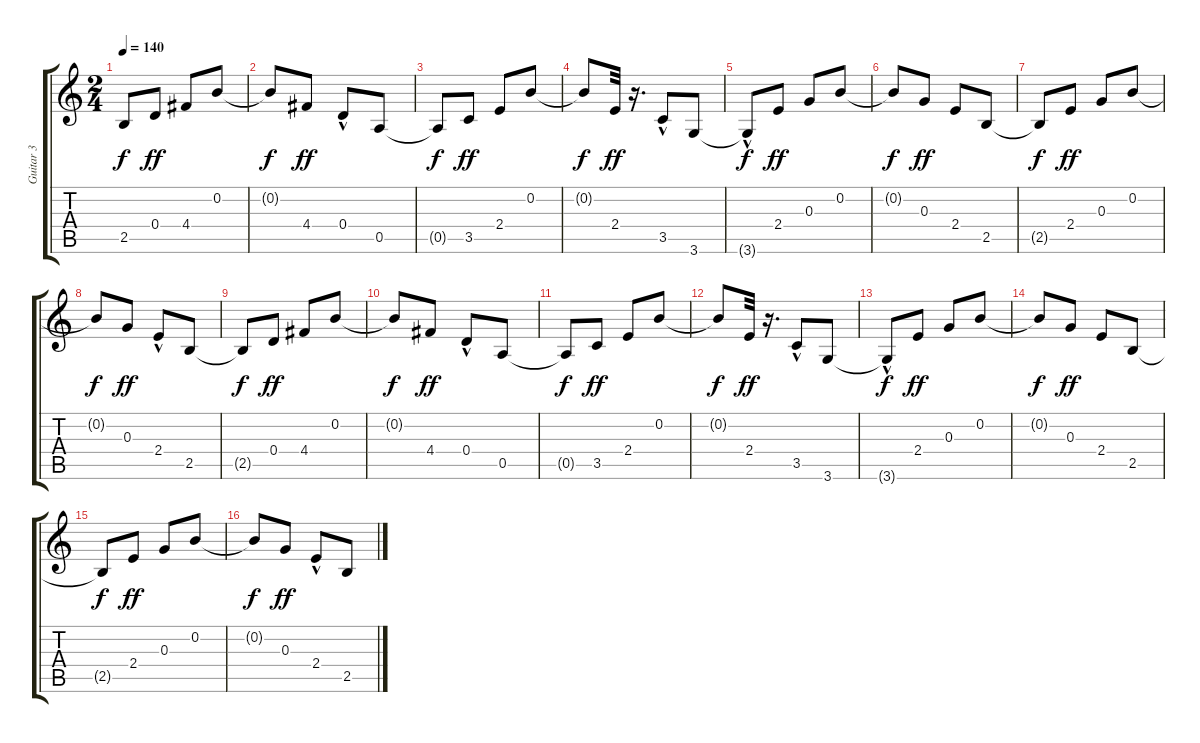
\track ("Guitar 3" "Guitar 3") {instrument electricguitarclean}
\staff {score tabs}
\tuning (E4 B3 G3 D3 A2 E2) {hide}
\ts (2 4)
\tempo 140
\clef g2
\ks c
2.5{t}.8{dy f} 0.4.8{dy ff} 4.4.8 0.2.8 |
0.2{t}.8{dy f} 4.4.8{dy ff} 0.4{hac}.8 0.5.8 |
0.5{t}.8{dy f} 3.5.8{dy ff} 2.4.8 0.2.8 |
0.2{t}.8{dy f} 2.4.32{dy ff} r.16{d} 3.5{hac}.8 3.6.8 |
3.6{hac t}.8{dy f} 2.4.8{dy ff} 0.3.8 0.2.8 |
0.2{t}.8{dy f} 0.3.8{dy ff} 2.4.8 2.5.8 |
2.5{t}.8{dy f} 2.4.8{dy ff} 0.3.8 0.2.8 |
0.2{t}.8{dy f} 0.3.8{dy ff} 2.4{hac}.8 2.5.8 |
2.5{t}.8{dy f} 0.4.8{dy ff} 4.4.8 0.2.8 |
0.2{t}.8{dy f} 4.4.8{dy ff} 0.4{hac}.8 0.5.8 |
0.5{t}.8{dy f} 3.5.8{dy ff} 2.4.8 0.2.8 |
0.2{t}.8{dy f} 2.4.32{dy ff} r.16{d} 3.5{hac}.8 3.6.8 |
3.6{hac t}.8{dy f} 2.4.8{dy ff} 0.3.8 0.2.8 |
0.2{t}.8{dy f} 0.3.8{dy ff} 2.4.8 2.5.8 |
2.5{t}.8{dy f} 2.4.8{dy ff} 0.3.8 0.2.8 |
0.2{t}.8{dy f} 0.3.8{dy ff} 2.4{hac}.8 2.5.8
